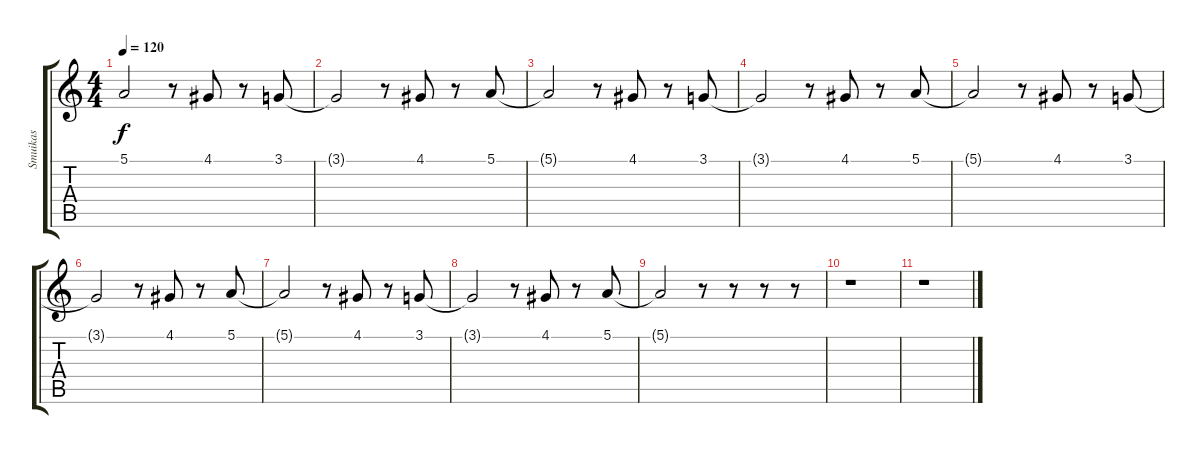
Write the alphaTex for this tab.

\track ("Smuikas" "Smuikas") {instrument violin}
\staff {score tabs}
\tuning (E4 B3 G3 D3 A2 E2) {hide}
\ts (4 4)
\tempo 120
\clef g2
\ks c
5.1{t}.2{dy f} r.8 4.1.8 r.8 3.1.8 |
3.1{t}.2 r.8 4.1.8 r.8 5.1.8 |
5.1{t}.2 r.8 4.1.8 r.8 3.1.8 |
3.1{t}.2 r.8 4.1.8 r.8 5.1.8 |
5.1{t}.2 r.8 4.1.8 r.8 3.1.8 |
3.1{t}.2 r.8 4.1.8 r.8 5.1.8 |
5.1{t}.2 r.8 4.1.8 r.8 3.1.8 |
3.1{t}.2 r.8 4.1.8 r.8 5.1.8 |
5.1{t}.2 r.8 r.8 r.8 r.8 |
r.1 |
r.1
